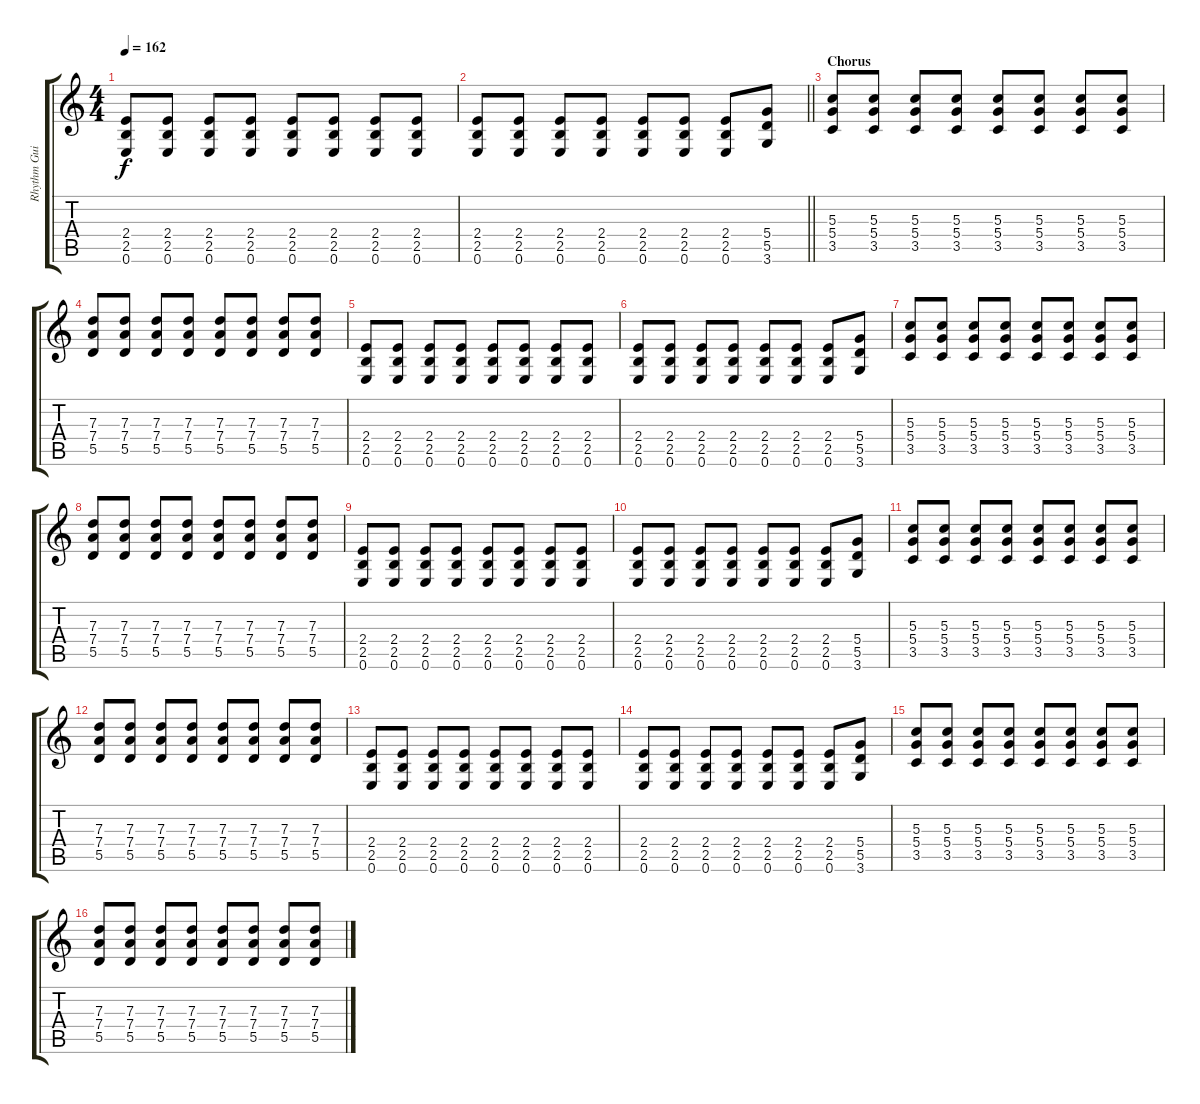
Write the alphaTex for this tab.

\track ("Rhythm Guitar [Josh Homme]" "Rhythm Gui") {instrument overdrivenguitar}
\staff {score tabs}
\tuning (E4 B3 G3 D3 A2 E2) {hide}
\ts (4 4)
\tempo 162
\clef g2
\ks c
(2.4 2.5 0.6).8{dy f} (2.4 2.5 0.6).8 (2.4 2.5 0.6).8 (2.4 2.5 0.6).8 (2.4 2.5 0.6).8 (2.4 2.5 0.6).8 (2.4 2.5 0.6).8 (2.4 2.5 0.6).8 |
\barLineRight lightlight
(2.4 2.5 0.6).8 (2.4 2.5 0.6).8 (2.4 2.5 0.6).8 (2.4 2.5 0.6).8 (2.4 2.5 0.6).8 (2.4 2.5 0.6).8 (2.4 2.5 0.6).8 (5.4 5.5 3.6).8 |
\section ("" "Chorus")
(5.3 5.4 3.5).8 (5.3 5.4 3.5).8 (5.3 5.4 3.5).8 (5.3 5.4 3.5).8 (5.3 5.4 3.5).8 (5.3 5.4 3.5).8 (5.3 5.4 3.5).8 (5.3 5.4 3.5).8 |
(7.3 7.4 5.5).8 (7.3 7.4 5.5).8 (7.3 7.4 5.5).8 (7.3 7.4 5.5).8 (7.3 7.4 5.5).8 (7.3 7.4 5.5).8 (7.3 7.4 5.5).8 (7.3 7.4 5.5).8 |
(2.4 2.5 0.6).8 (2.4 2.5 0.6).8 (2.4 2.5 0.6).8 (2.4 2.5 0.6).8 (2.4 2.5 0.6).8 (2.4 2.5 0.6).8 (2.4 2.5 0.6).8 (2.4 2.5 0.6).8 |
(2.4 2.5 0.6).8 (2.4 2.5 0.6).8 (2.4 2.5 0.6).8 (2.4 2.5 0.6).8 (2.4 2.5 0.6).8 (2.4 2.5 0.6).8 (2.4 2.5 0.6).8 (5.4 5.5 3.6).8 |
(5.3 5.4 3.5).8 (5.3 5.4 3.5).8 (5.3 5.4 3.5).8 (5.3 5.4 3.5).8 (5.3 5.4 3.5).8 (5.3 5.4 3.5).8 (5.3 5.4 3.5).8 (5.3 5.4 3.5).8 |
(7.3 7.4 5.5).8 (7.3 7.4 5.5).8 (7.3 7.4 5.5).8 (7.3 7.4 5.5).8 (7.3 7.4 5.5).8 (7.3 7.4 5.5).8 (7.3 7.4 5.5).8 (7.3 7.4 5.5).8 |
(2.4 2.5 0.6).8 (2.4 2.5 0.6).8 (2.4 2.5 0.6).8 (2.4 2.5 0.6).8 (2.4 2.5 0.6).8 (2.4 2.5 0.6).8 (2.4 2.5 0.6).8 (2.4 2.5 0.6).8 |
(2.4 2.5 0.6).8 (2.4 2.5 0.6).8 (2.4 2.5 0.6).8 (2.4 2.5 0.6).8 (2.4 2.5 0.6).8 (2.4 2.5 0.6).8 (2.4 2.5 0.6).8 (5.4 5.5 3.6).8 |
(5.3 5.4 3.5).8 (5.3 5.4 3.5).8 (5.3 5.4 3.5).8 (5.3 5.4 3.5).8 (5.3 5.4 3.5).8 (5.3 5.4 3.5).8 (5.3 5.4 3.5).8 (5.3 5.4 3.5).8 |
(7.3 7.4 5.5).8 (7.3 7.4 5.5).8 (7.3 7.4 5.5).8 (7.3 7.4 5.5).8 (7.3 7.4 5.5).8 (7.3 7.4 5.5).8 (7.3 7.4 5.5).8 (7.3 7.4 5.5).8 |
(2.4 2.5 0.6).8 (2.4 2.5 0.6).8 (2.4 2.5 0.6).8 (2.4 2.5 0.6).8 (2.4 2.5 0.6).8 (2.4 2.5 0.6).8 (2.4 2.5 0.6).8 (2.4 2.5 0.6).8 |
(2.4 2.5 0.6).8 (2.4 2.5 0.6).8 (2.4 2.5 0.6).8 (2.4 2.5 0.6).8 (2.4 2.5 0.6).8 (2.4 2.5 0.6).8 (2.4 2.5 0.6).8 (5.4 5.5 3.6).8 |
(5.3 5.4 3.5).8 (5.3 5.4 3.5).8 (5.3 5.4 3.5).8 (5.3 5.4 3.5).8 (5.3 5.4 3.5).8 (5.3 5.4 3.5).8 (5.3 5.4 3.5).8 (5.3 5.4 3.5).8 |
(7.3 7.4 5.5).8 (7.3 7.4 5.5).8 (7.3 7.4 5.5).8 (7.3 7.4 5.5).8 (7.3 7.4 5.5).8 (7.3 7.4 5.5).8 (7.3 7.4 5.5).8 (7.3 7.4 5.5).8
